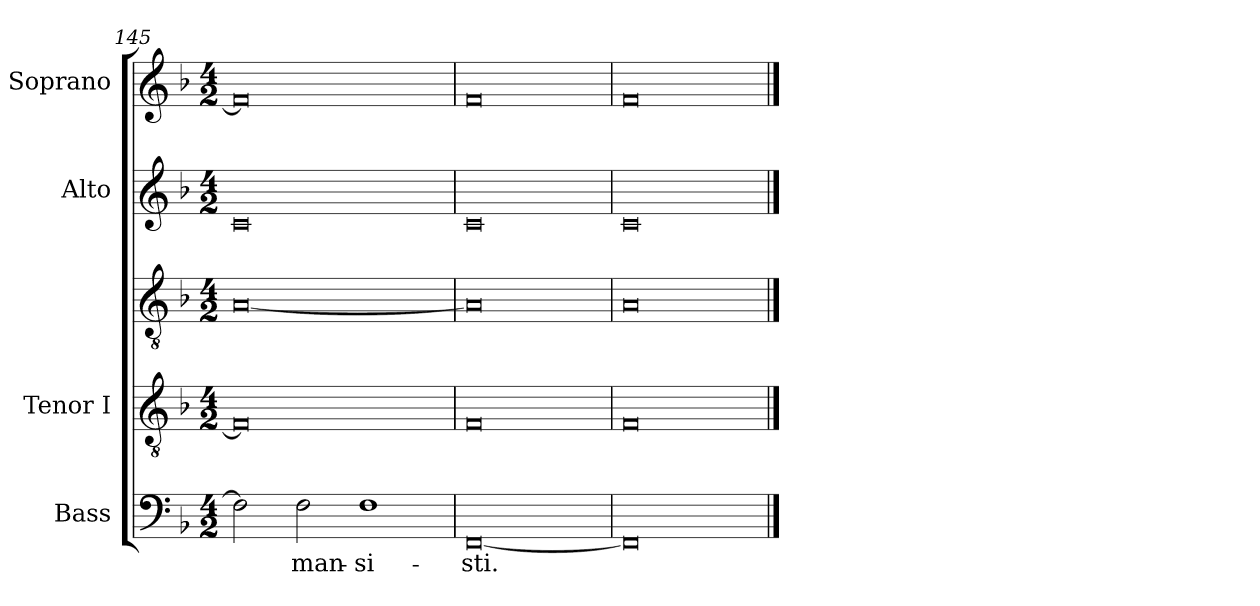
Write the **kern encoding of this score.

**kern	**text	**kern	**kern	**kern	**kern
*part4	*part4	*part3	*part3	*part2	*part1
*staff5	*staff5	*staff4	*staff3	*staff2	*staff1
*I"Bass	*	*I"Tenor I	*	*I"Alto	*I"Soprano
*I'B	*	*I'T	*	*I'A	*I'S
*clefF4	*	*clefGv2	*clefGv2	*clefG2	*clefG2
*k[b-]	*	*k[b-]	*k[b-]	*k[b-]	*k[b-]
*F:	*	*F:	*F:	*F:	*F:
*M4/2	*	*M4/2	*M4/2	*M4/2	*M4/2
=145	=145	=145	=145	=145	=145
2F\]	.	0F]	[0A	0c	0f]
!	!LO:LY:b	!	!	!	!
2F\	man-	.	.	.	.
!	!LO:LY:b	!	!	!	!
1F	-si-	.	.	.	.
=146	=146	=146	=146	=146	=146
!	!LO:LY:b	!	!	!	!
[0FF	-sti.	0F	0A]	0c	0f
=147	=147	=147	=147	=147	=147
0FF]	.	0F	0A	0c	0f
==	==	==	==	==	==
*-	*-	*-	*-	*-	*-
